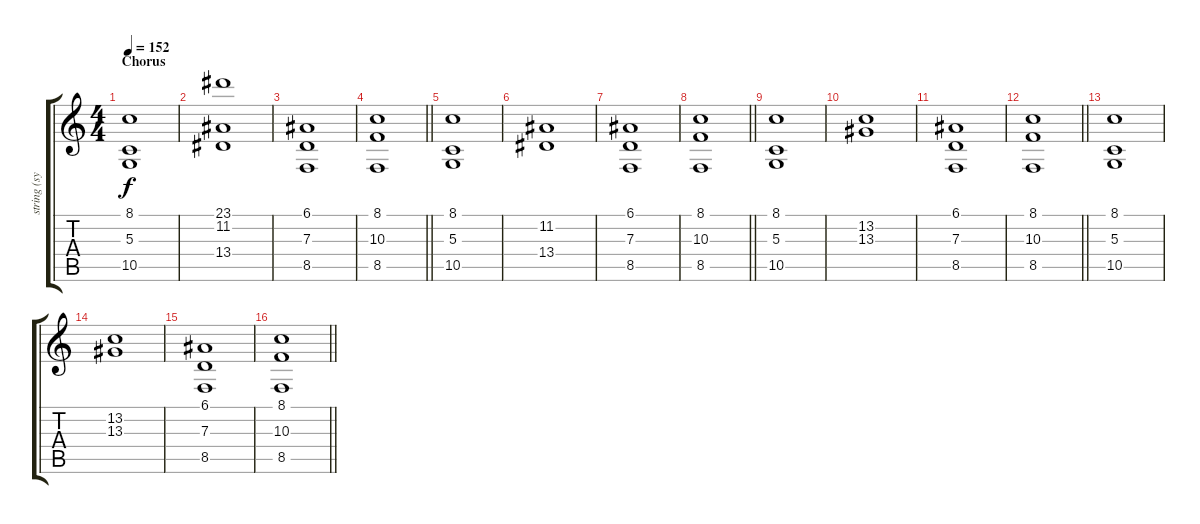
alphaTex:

\track ("string (synth stereo)" "string (sy") {instrument stringensemble2}
\staff {score tabs}
\tuning (E4 B3 G3 D3 A2 E2) {hide}
\ts (4 4)
\section ("" "Chorus")
\tempo 152
\clef g2
\ks c
(8.1 5.3 10.5).1{dy f} |
(23.1 11.2 13.4).1 |
(6.1 7.3 8.5).1 |
\barLineRight lightlight
(8.1 10.3 8.5).1 |
(8.1 5.3 10.5).1 |
(11.2 13.4).1 |
(6.1 7.3 8.5).1 |
\barLineRight lightlight
(8.1 10.3 8.5).1 |
(8.1 5.3 10.5).1 |
(13.2 13.3).1 |
(6.1 7.3 8.5).1 |
\barLineRight lightlight
(8.1 10.3 8.5).1 |
(8.1 5.3 10.5).1 |
(13.2 13.3).1 |
(6.1 7.3 8.5).1 |
\barLineRight lightlight
(8.1 10.3 8.5).1
